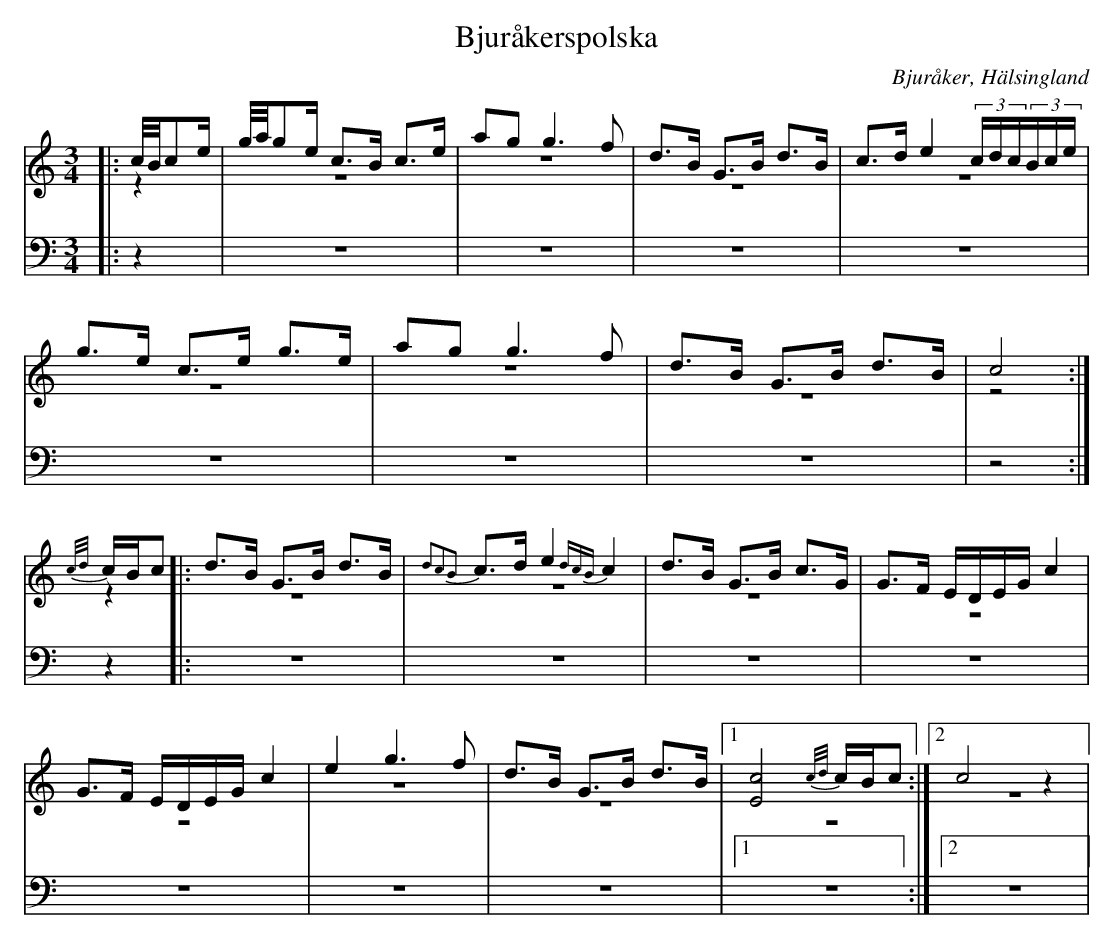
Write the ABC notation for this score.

X:1
T: Bjuråkerspolska
O: Bjuråker, Hälsingland
M: 3/4
L: 1/8
K: C
V:1
V:2 merge
V:3
V:4 merge
V:1
|:c//B//ce/|g//a//ge/ c>B c>e|ag g3 f|d>B G>B d>B|c>d e2 (3c/d/c/(3B/c/e/|
g>e c>e g>e|ag g3 f|d>B G>B d>B|c4:|
{c/d/}c/B/c |:d>B G>B d>B|{(6d2c2B2}c>d e2 {dcB}c2|d>B G>B c>G|G>F E/D/E/G/ c2|
G>F E/D/E/G/ c2|e2 g3 f|d>B G>B d>B|1 [E4c4] {c/d/}c/B/c:|2 c4 z2|
V:2
|:z2|z6|z6|z6|z6|
z6|z6|z6|z4:|
z2|:z6|z6|z6|z6|
 z6|z6|z6|1 z6:|2 z6|
V:3 clef=bass
|:z2|z6|z6|z6|z6|
z6|z6|z6|z4:|
z2|:z6|z6|z6|z6|
 z6|z6|z6|1 z6:|2 z6|
